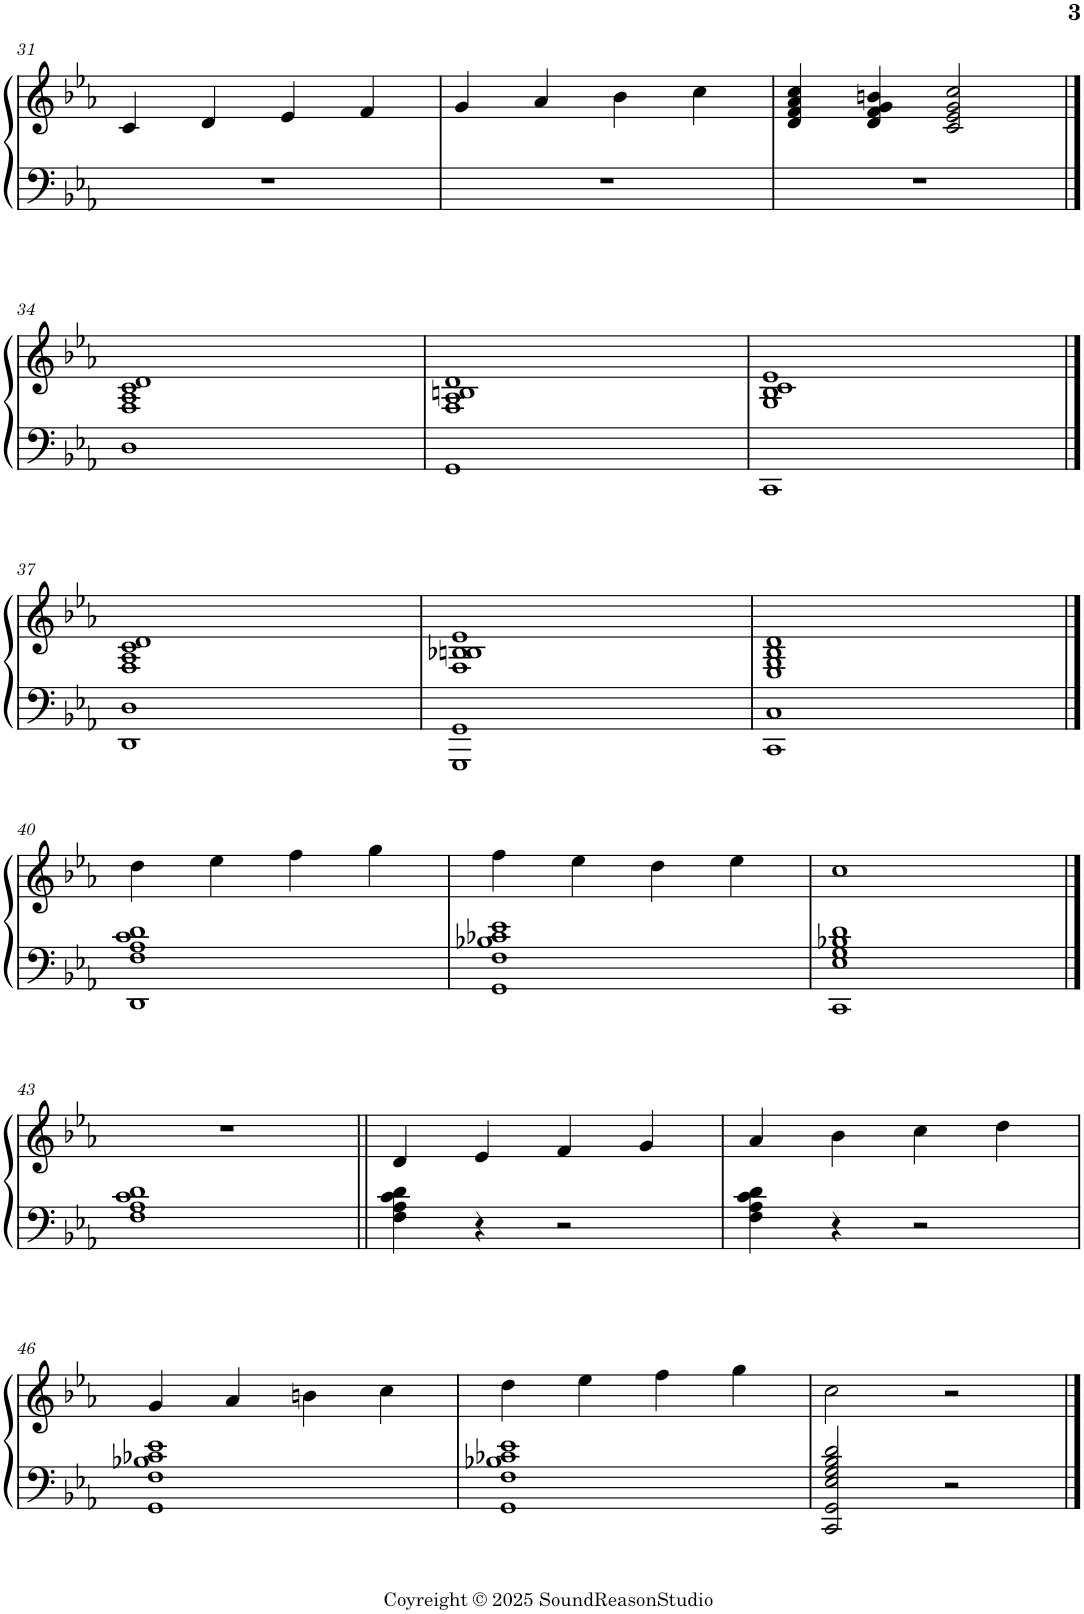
**kern	**kern
*part1	*part1
*staff2	*staff1
*I"Piano	*
*I'Pno.	*
!!LO:PB:g=z
*clefF4	*clefG2
*k[b-e-a-]	*k[b-e-a-]
*M4/4	*M4/4
=31	=31
1r	4c/
.	4d/
.	4e-/
.	4f/
=32	=32
1r	4g/
.	4a-/
.	4b-\
.	4cc\
=33	=33
1r	4d/ 4f/ 4a-/ 4cc/
.	4d/ 4f/ 4g/ 4bn/
.	2c/ 2e-/ 2g/ 2cc/
!!LO:LB:g=z
==34	==34
1D	1F 1A- 1c 1d
=35	=35
1GG	1F 1A- 1Bn 1d
=36	=36
1CC	1G 1B- 1c 1e-
!!LO:LB:g=z
==37	==37
1DD 1D	1F 1A- 1c 1d
=38	=38
1GGG 1GG	1F 1B-X 1Bn 1e-
=39	=39
1CC 1C	1E- 1G 1B- 1d
!!LO:LB:g=z
==40	==40
1DD 1F 1A- 1c 1d	4dd\
.	4ee-\
.	4ff\
.	4gg\
=41	=41
1GG 1F 1B-X 1c-X 1e-	4ff\
.	4ee-\
.	4dd\
.	4ee-\
=42	=42
1CC 1E- 1G 1B-X 1d	1cc
!!LO:LB:g=z
==43	==43
1F 1A- 1c 1d	1r
=44||	=44||
4F\ 4A-\ 4c\ 4d\	4d/
4r	4e-/
2r	4f/
.	4g/
=45	=45
4F\ 4A-\ 4c\ 4d\	4a-/
4r	4b-\
2r	4cc\
.	4dd\
!!LO:LB:g=z
=46	=46
1GG 1F 1B-X 1c-X 1e-	4g/
.	4a-/
.	4bn\
.	4cc\
=47	=47
1GG 1F 1B-X 1c-X 1e-	4dd\
.	4ee-\
.	4ff\
.	4gg\
=48	=48
2CC/ 2GG/ 2E-/ 2G/ 2B-/ 2d/	2cc\
2r	2r
==	==
*-	*-
